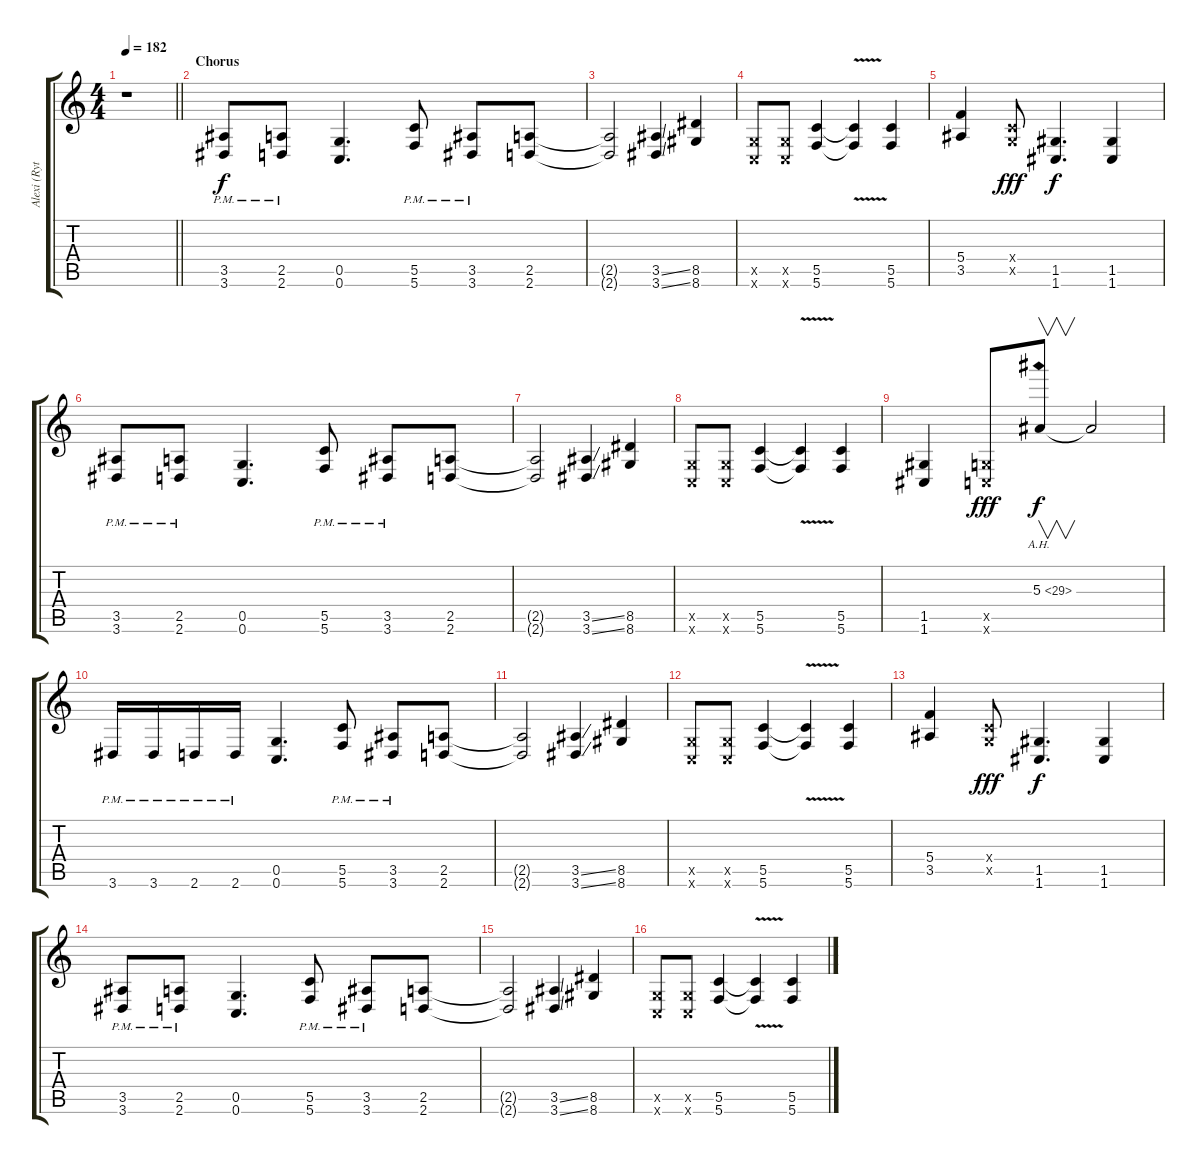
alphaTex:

\track ("Alexi (Rythm Guitar)" "Alexi (Ryt") {instrument overdrivenguitar}
\staff {score tabs}
\tuning (D4 A3 F3 C3 G2 C2) {hide}
\ts (4 4)
\tempo 182
\clef g2
\barLineRight lightlight
\ks c
r.1{dy f} |
\section ("" "Chorus")
(3.5{pm} 3.6{pm}).8{volume 13 balance 3 instrument overdrivenguitar} (2.5{pm} 2.6{pm}).8 (0.5 0.6).4{d} (5.5{pm} 5.6{pm}).8 (3.5{pm} 3.6{pm}).8 (2.5 2.6).8 |
(2.5{t} 2.6{t}).2 (3.5{ss} 3.6{ss}).4 (8.5 8.6).4 |
(0.5{x} 0.6{x}).8 (0.5{x} 0.6{x}).8 (5.5 5.6).4 (5.5{v t} 5.6{v t}).4 (5.5 5.6).4 |
(5.4 3.5).4 (0.4{x} 0.5{x}).8{dy fff} (1.5 1.6).4{d dy f} (1.5 1.6).4 |
(3.5{pm} 3.6{pm}).8 (2.5{pm} 2.6{pm}).8 (0.5 0.6).4{d} (5.5{pm} 5.6{pm}).8 (3.5{pm} 3.6{pm}).8 (2.5 2.6).8 |
(2.5{t} 2.6{t}).2 (3.5{ss} 3.6{ss}).4 (8.5 8.6).4 |
(0.5{x} 0.6{x}).8 (0.5{x} 0.6{x}).8 (5.5 5.6).4 (5.5{v t} 5.6{v t}).4 (5.5 5.6).4 |
(1.5 1.6).4 (0.5{x} 0.6{x}).8{dy fff} 5.3{ah 24}.8{v dy f volume 14} 5.3{t}.2 |
3.6{pm}.16 3.6{pm}.16 2.6{pm}.16 2.6{pm}.16 (0.5 0.6).4{d volume 13} (5.5{pm} 5.6{pm}).8 (3.5{pm} 3.6{pm}).8 (2.5 2.6).8 |
(2.5{t} 2.6{t}).2 (3.5{ss} 3.6{ss}).4 (8.5 8.6).4 |
(0.5{x} 0.6{x}).8 (0.5{x} 0.6{x}).8 (5.5 5.6).4 (5.5{v t} 5.6{v t}).4 (5.5 5.6).4 |
(5.4 3.5).4 (0.4{x} 0.5{x}).8{dy fff} (1.5 1.6).4{d dy f} (1.5 1.6).4 |
(3.5{pm} 3.6{pm}).8 (2.5{pm} 2.6{pm}).8 (0.5 0.6).4{d} (5.5{pm} 5.6{pm}).8 (3.5{pm} 3.6{pm}).8 (2.5 2.6).8 |
(2.5{t} 2.6{t}).2 (3.5{ss} 3.6{ss}).4 (8.5 8.6).4 |
(0.5{x} 0.6{x}).8 (0.5{x} 0.6{x}).8 (5.5 5.6).4 (5.5{v t} 5.6{v t}).4 (5.5 5.6).4
